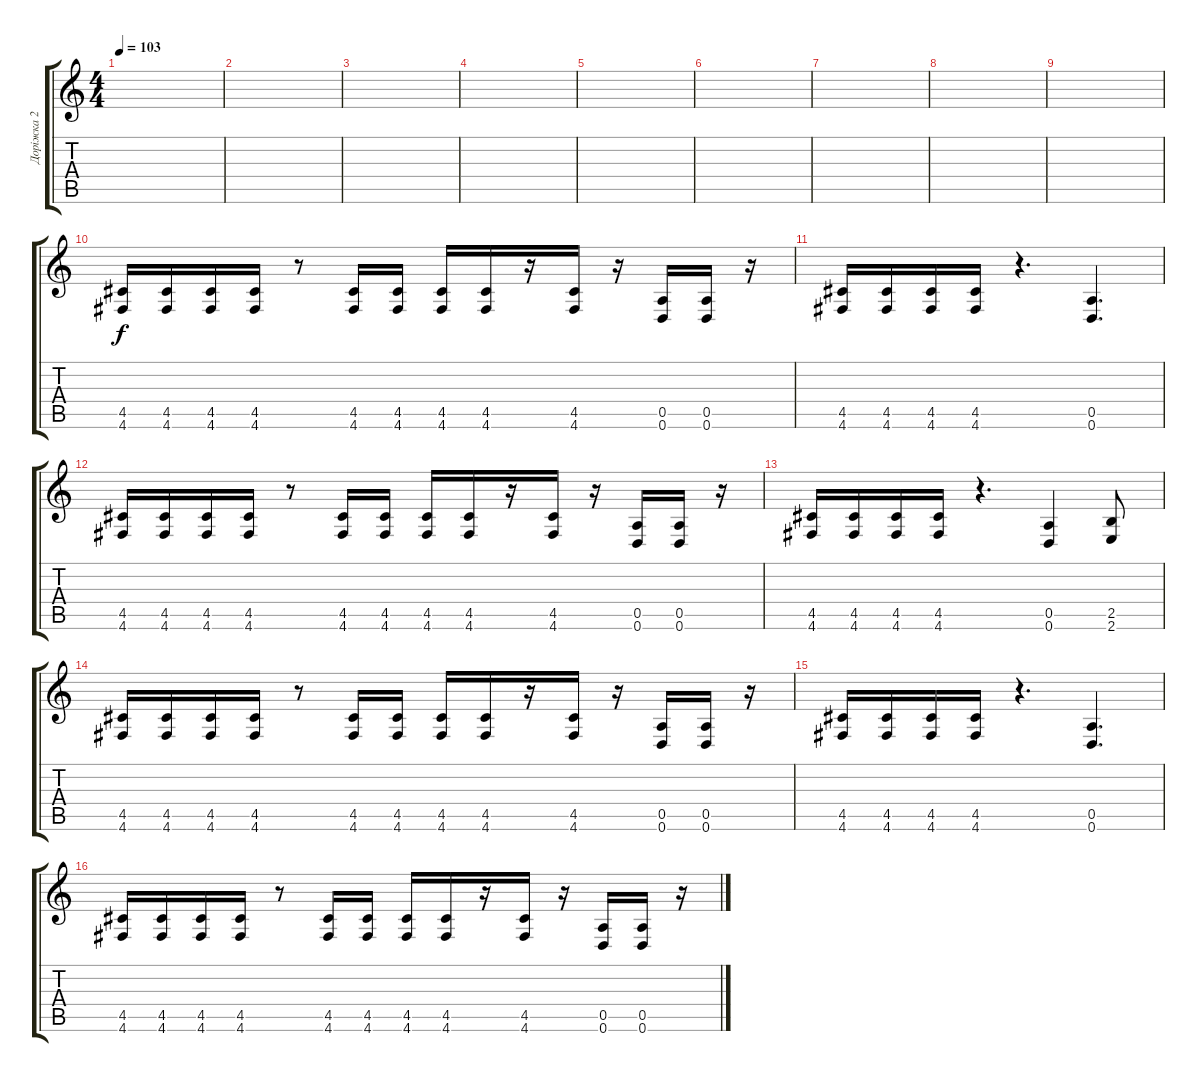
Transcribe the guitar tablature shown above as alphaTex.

\track ("Доріжка 2" "Доріжка 2") {instrument distortionguitar}
\staff {score tabs}
\tuning (E4 B3 G3 D3 A2 D2) {hide}
\ts (4 4)
\tempo 103
\clef g2
\ks c
|
|
|
|
|
|
|
|
|
(4.5 4.6).16 (4.5 4.6).16 (4.5 4.6).16 (4.5 4.6).16 r.8 (4.5 4.6).16 (4.5 4.6).16 (4.5 4.6).16 (4.5 4.6).16 r.16 (4.5 4.6).16 r.16 (0.5 0.6).16 (0.5 0.6).16 r.16 |
(4.5 4.6).16 (4.5 4.6).16 (4.5 4.6).16 (4.5 4.6).16 r.4{d} (0.5 0.6).4{d} |
(4.5 4.6).16 (4.5 4.6).16 (4.5 4.6).16 (4.5 4.6).16 r.8 (4.5 4.6).16 (4.5 4.6).16 (4.5 4.6).16 (4.5 4.6).16 r.16 (4.5 4.6).16 r.16 (0.5 0.6).16 (0.5 0.6).16 r.16 |
(4.5 4.6).16 (4.5 4.6).16 (4.5 4.6).16 (4.5 4.6).16 r.4{d} (0.5 0.6).4 (2.5 2.6).8 |
(4.5 4.6).16 (4.5 4.6).16 (4.5 4.6).16 (4.5 4.6).16 r.8 (4.5 4.6).16 (4.5 4.6).16 (4.5 4.6).16 (4.5 4.6).16 r.16 (4.5 4.6).16 r.16 (0.5 0.6).16 (0.5 0.6).16 r.16 |
(4.5 4.6).16 (4.5 4.6).16 (4.5 4.6).16 (4.5 4.6).16 r.4{d} (0.5 0.6).4{d} |
(4.5 4.6).16 (4.5 4.6).16 (4.5 4.6).16 (4.5 4.6).16 r.8 (4.5 4.6).16 (4.5 4.6).16 (4.5 4.6).16 (4.5 4.6).16 r.16 (4.5 4.6).16 r.16 (0.5 0.6).16 (0.5 0.6).16 r.16
